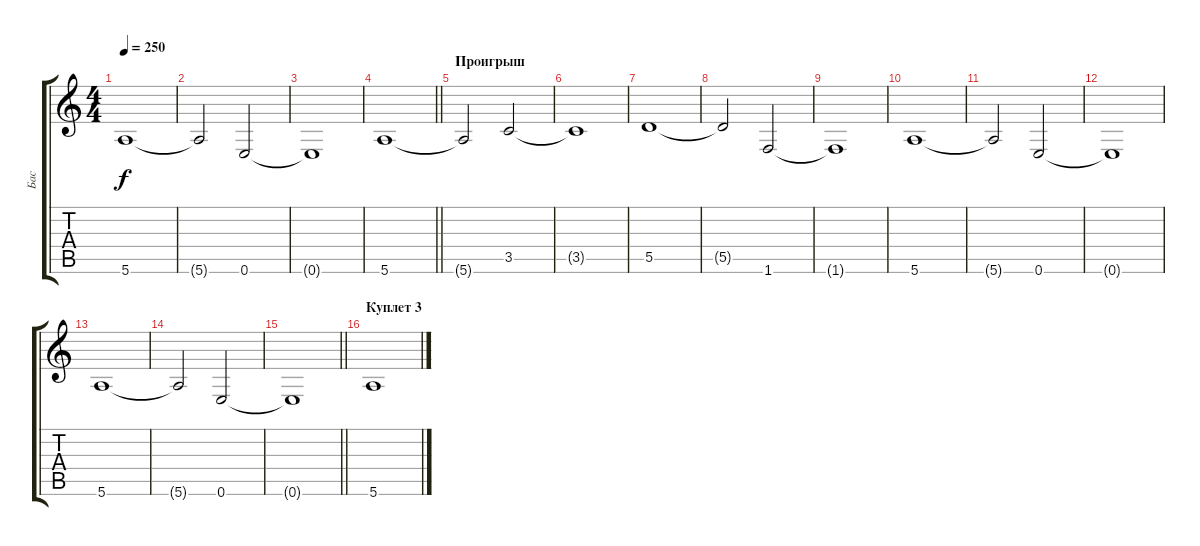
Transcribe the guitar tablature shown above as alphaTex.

\track ("Бас" "Бас") {instrument electricbasspick}
\staff {score tabs}
\tuning (E4 B3 G3 D3 A2 E2) {hide}
\ts (4 4)
\tempo 250
\clef g2
\ks c
5.6.1{dy f} |
5.6{t}.2 0.6.2 |
0.6{t}.1 |
\barLineRight lightlight
5.6.1 |
\section ("" "Проигрыш")
5.6{t}.2 3.5.2 |
3.5{t}.1 |
5.5.1 |
5.5{t}.2 1.6.2 |
1.6{t}.1 |
5.6.1 |
5.6{t}.2 0.6.2 |
0.6{t}.1 |
5.6.1 |
5.6{t}.2 0.6.2 |
\barLineRight lightlight
0.6{t}.1 |
\section ("" "Куплет 3")
5.6.1
